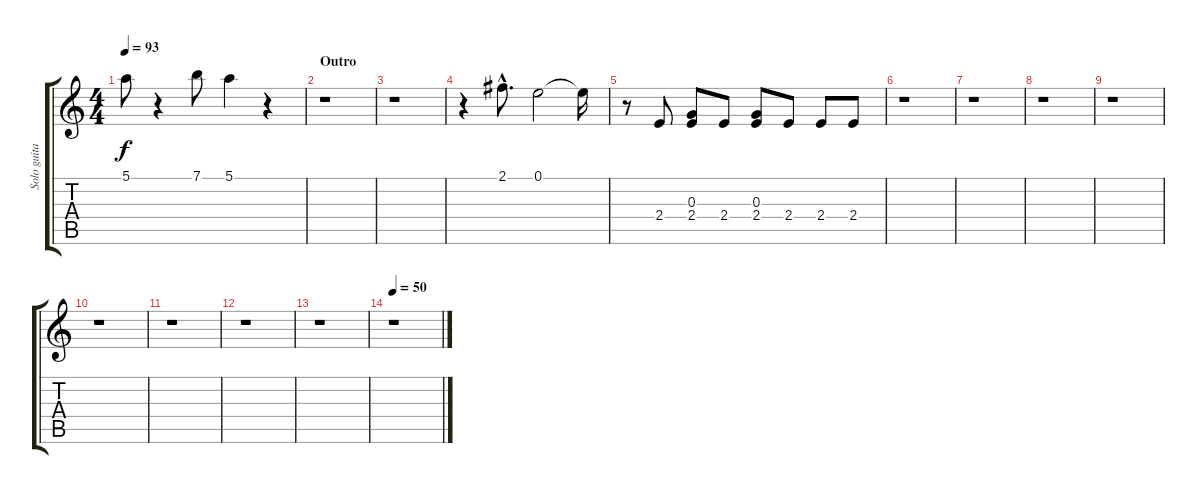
\track ("Solo guitar" "Solo guita") {instrument acousticguitarsteel}
\staff {score tabs}
\tuning (E4 B3 G3 D3 A2 E2) {hide}
\ts (4 4)
\tempo 93
\clef g2
\ks c
5.1{t}.8{dy f} r.4 7.1.8 5.1.4 r.4 |
\section ("" "Outro")
r.1 |
r.1 |
r.4 2.1{hac}.8{d} 0.1.2 0.1{t}.16 |
r.8 2.4.8 (0.3 2.4).8 2.4.8 (0.3 2.4).8 2.4.8 2.4.8 2.4.8 |
r.1 |
r.1 |
r.1 |
r.1 |
r.1 |
r.1 |
r.1 |
r.1 |
\tempo 50
r.1
